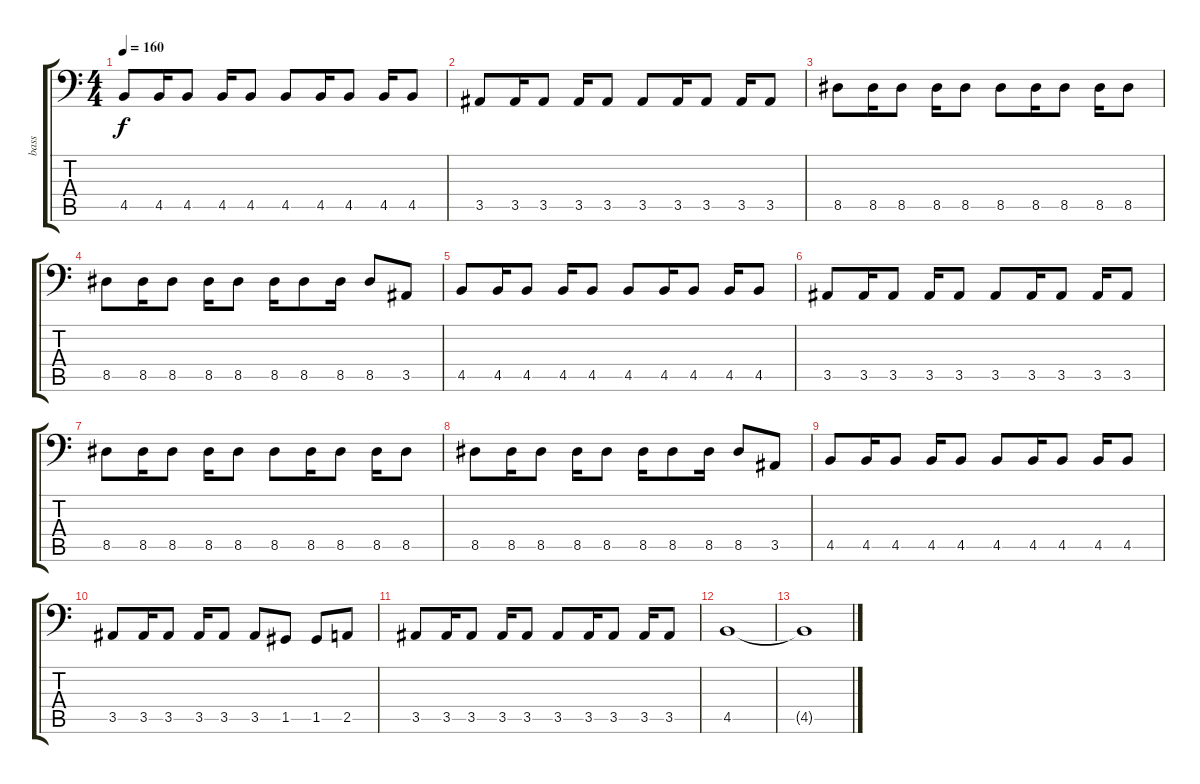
\track ("bass" "bass") {instrument electricbassfinger}
\staff {score tabs}
\tuning (D3 A2 F2 C2 G1 D1) {hide}
\ts (4 4)
\tempo 160
\clef f4
\ks c
4.5.8{dy f} 4.5.16 4.5.8 4.5.16 4.5.8 4.5.8 4.5.16 4.5.8 4.5.16 4.5.8 |
3.5.8 3.5.16 3.5.8 3.5.16 3.5.8 3.5.8 3.5.16 3.5.8 3.5.16 3.5.8 |
8.5.8 8.5.16 8.5.8 8.5.16 8.5.8 8.5.8 8.5.16 8.5.8 8.5.16 8.5.8 |
8.5.8 8.5.16 8.5.8 8.5.16 8.5.8 8.5.16 8.5.8 8.5.16 8.5.8 3.5.8 |
4.5.8 4.5.16 4.5.8 4.5.16 4.5.8 4.5.8 4.5.16 4.5.8 4.5.16 4.5.8 |
3.5.8 3.5.16 3.5.8 3.5.16 3.5.8 3.5.8 3.5.16 3.5.8 3.5.16 3.5.8 |
8.5.8 8.5.16 8.5.8 8.5.16 8.5.8 8.5.8 8.5.16 8.5.8 8.5.16 8.5.8 |
8.5.8 8.5.16 8.5.8 8.5.16 8.5.8 8.5.16 8.5.8 8.5.16 8.5.8 3.5.8 |
4.5.8 4.5.16 4.5.8 4.5.16 4.5.8 4.5.8 4.5.16 4.5.8 4.5.16 4.5.8 |
3.5.8 3.5.16 3.5.8 3.5.16 3.5.8 3.5.8 1.5.8 1.5.8 2.5.8 |
3.5.8 3.5.16 3.5.8 3.5.16 3.5.8 3.5.8 3.5.16 3.5.8 3.5.16 3.5.8 |
4.5.1 |
4.5{t}.1
